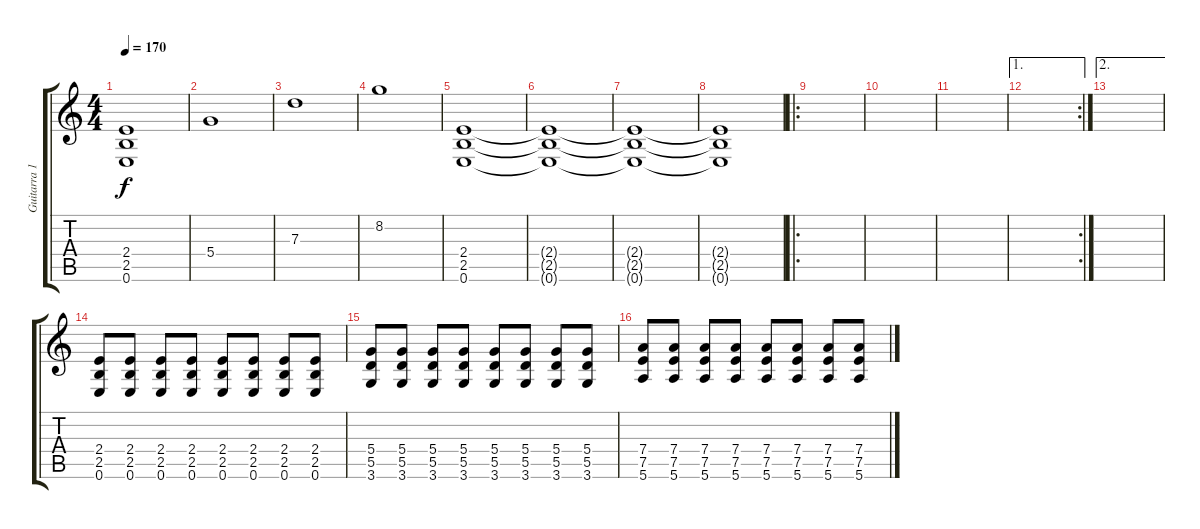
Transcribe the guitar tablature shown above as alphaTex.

\track ("Guitarra 1" "Guitarra 1") {instrument distortionguitar}
\staff {score tabs}
\tuning (E4 B3 G3 D3 A2 E2) {hide}
\ts (4 4)
\tempo 170
\clef g2
\ks c
(2.4 2.5 0.6).1{dy f} |
5.4.1 |
7.3.1 |
8.2.1 |
(2.4 2.5 0.6).1{volume 0} |
(2.4{t} 2.5{t} 0.6{t}).1 |
(2.4{t} 2.5{t} 0.6{t}).1 |
(2.4{t} 2.5{t} 0.6{t}).1 |
\ro
|
|
|
\ae 1
\rc 2
|
\ae 2
|
(2.4 2.5 0.6).8{volume 13} (2.4 2.5 0.6).8 (2.4 2.5 0.6).8 (2.4 2.5 0.6).8 (2.4 2.5 0.6).8 (2.4 2.5 0.6).8 (2.4 2.5 0.6).8 (2.4 2.5 0.6).8 |
(5.4 5.5 3.6).8 (5.4 5.5 3.6).8 (5.4 5.5 3.6).8 (5.4 5.5 3.6).8 (5.4 5.5 3.6).8 (5.4 5.5 3.6).8 (5.4 5.5 3.6).8 (5.4 5.5 3.6).8 |
(7.4 7.5 5.6).8 (7.4 7.5 5.6).8 (7.4 7.5 5.6).8 (7.4 7.5 5.6).8 (7.4 7.5 5.6).8 (7.4 7.5 5.6).8 (7.4 7.5 5.6).8 (7.4 7.5 5.6).8
